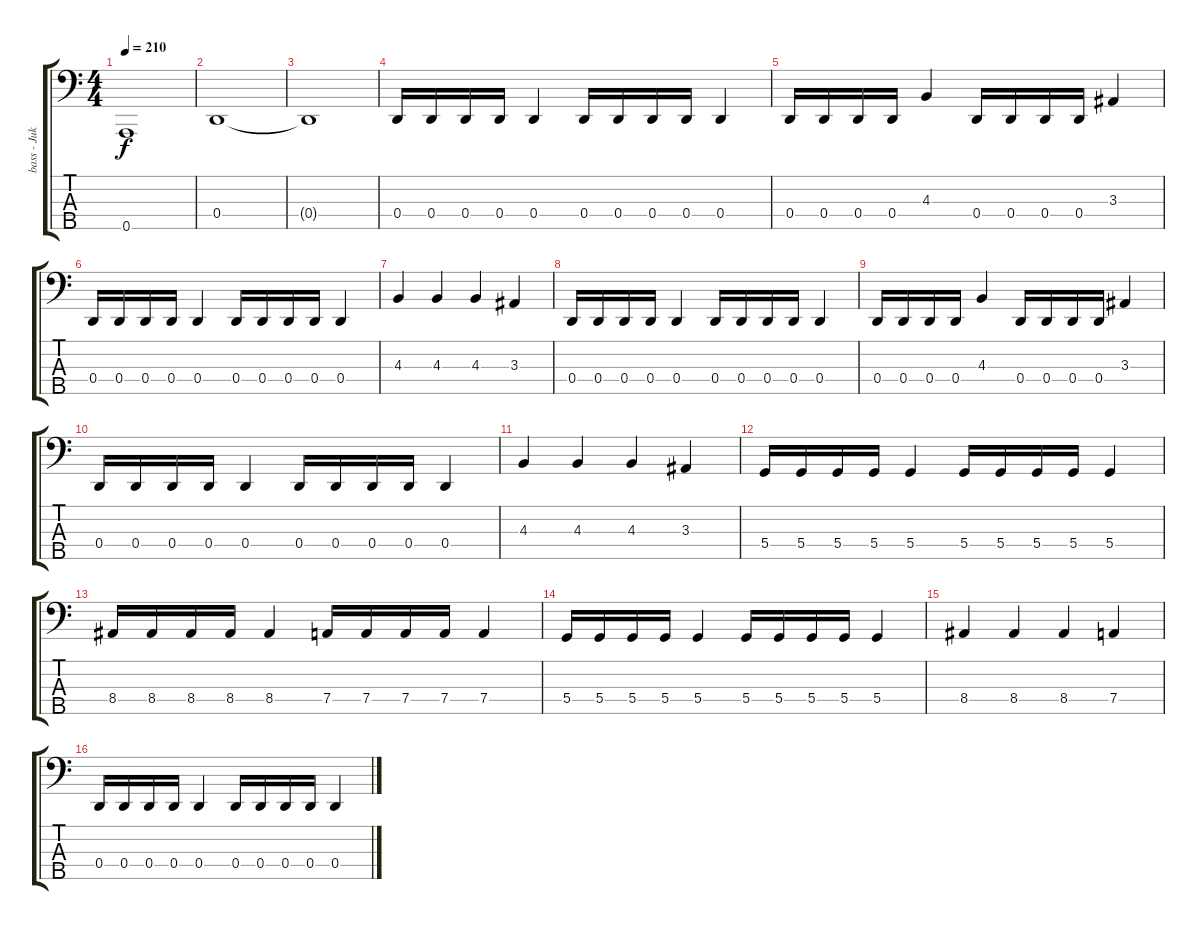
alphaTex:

\track ("bass - Jukka" "bass - Juk") {instrument electricbassfinger}
\staff {score tabs}
\tuning (F2 C2 G1 D1 A0) {hide}
\ts (4 4)
\tempo 210
\clef f4
\ks c
0.5.1{dy f} |
0.4.1 |
0.4{t}.1 |
0.4.16 0.4.16 0.4.16 0.4.16 0.4.4 0.4.16 0.4.16 0.4.16 0.4.16 0.4.4 |
0.4.16 0.4.16 0.4.16 0.4.16 4.3.4 0.4.16 0.4.16 0.4.16 0.4.16 3.3.4 |
0.4.16 0.4.16 0.4.16 0.4.16 0.4.4 0.4.16 0.4.16 0.4.16 0.4.16 0.4.4 |
4.3.4 4.3.4 4.3.4 3.3.4 |
0.4.16 0.4.16 0.4.16 0.4.16 0.4.4 0.4.16 0.4.16 0.4.16 0.4.16 0.4.4 |
0.4.16 0.4.16 0.4.16 0.4.16 4.3.4 0.4.16 0.4.16 0.4.16 0.4.16 3.3.4 |
0.4.16 0.4.16 0.4.16 0.4.16 0.4.4 0.4.16 0.4.16 0.4.16 0.4.16 0.4.4 |
4.3.4 4.3.4 4.3.4 3.3.4 |
5.4.16 5.4.16 5.4.16 5.4.16 5.4.4 5.4.16 5.4.16 5.4.16 5.4.16 5.4.4 |
8.4.16 8.4.16 8.4.16 8.4.16 8.4.4 7.4.16 7.4.16 7.4.16 7.4.16 7.4.4 |
5.4.16 5.4.16 5.4.16 5.4.16 5.4.4 5.4.16 5.4.16 5.4.16 5.4.16 5.4.4 |
8.4.4 8.4.4 8.4.4 7.4.4 |
0.4.16 0.4.16 0.4.16 0.4.16 0.4.4 0.4.16 0.4.16 0.4.16 0.4.16 0.4.4
